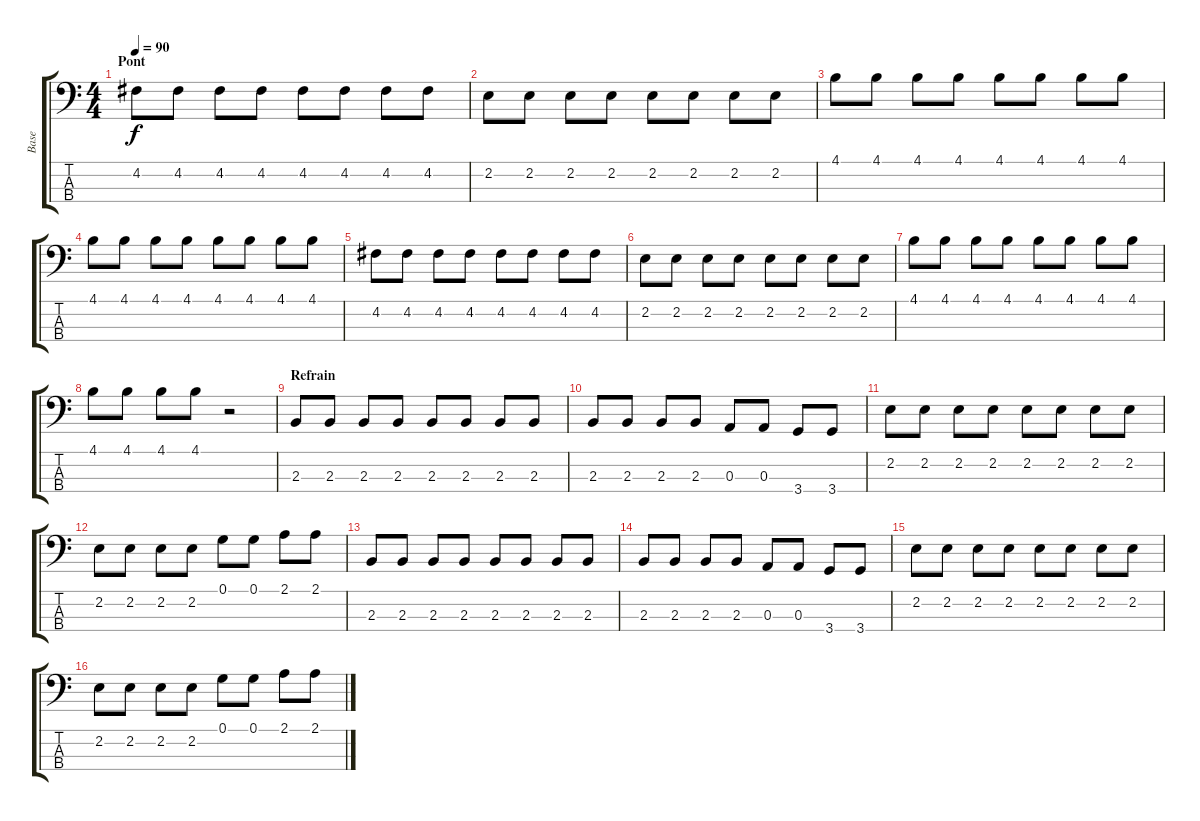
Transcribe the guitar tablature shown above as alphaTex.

\track ("Base" "Base") {instrument electricbassfinger}
\staff {score tabs}
\tuning (G2 D2 A1 E1) {hide}
\ts (4 4)
\section ("" "Pont")
\tempo 90
\clef f4
\ks c
4.2.8{dy f} 4.2.8 4.2.8 4.2.8 4.2.8 4.2.8 4.2.8 4.2.8 |
2.2.8 2.2.8 2.2.8 2.2.8 2.2.8 2.2.8 2.2.8 2.2.8 |
4.1.8 4.1.8 4.1.8 4.1.8 4.1.8 4.1.8 4.1.8 4.1.8 |
4.1.8 4.1.8 4.1.8 4.1.8 4.1.8 4.1.8 4.1.8 4.1.8 |
4.2.8 4.2.8 4.2.8 4.2.8 4.2.8 4.2.8 4.2.8 4.2.8 |
2.2.8 2.2.8 2.2.8 2.2.8 2.2.8 2.2.8 2.2.8 2.2.8 |
4.1.8 4.1.8 4.1.8 4.1.8 4.1.8 4.1.8 4.1.8 4.1.8 |
4.1.8 4.1.8 4.1.8 4.1.8 r.2 |
\section ("" "Refrain")
2.3.8 2.3.8 2.3.8 2.3.8 2.3.8 2.3.8 2.3.8 2.3.8 |
2.3.8 2.3.8 2.3.8 2.3.8 0.3.8 0.3.8 3.4.8 3.4.8 |
2.2.8 2.2.8 2.2.8 2.2.8 2.2.8 2.2.8 2.2.8 2.2.8 |
2.2.8 2.2.8 2.2.8 2.2.8 0.1.8 0.1.8 2.1.8 2.1.8 |
2.3.8 2.3.8 2.3.8 2.3.8 2.3.8 2.3.8 2.3.8 2.3.8 |
2.3.8 2.3.8 2.3.8 2.3.8 0.3.8 0.3.8 3.4.8 3.4.8 |
2.2.8 2.2.8 2.2.8 2.2.8 2.2.8 2.2.8 2.2.8 2.2.8 |
2.2.8 2.2.8 2.2.8 2.2.8 0.1.8 0.1.8 2.1.8 2.1.8
